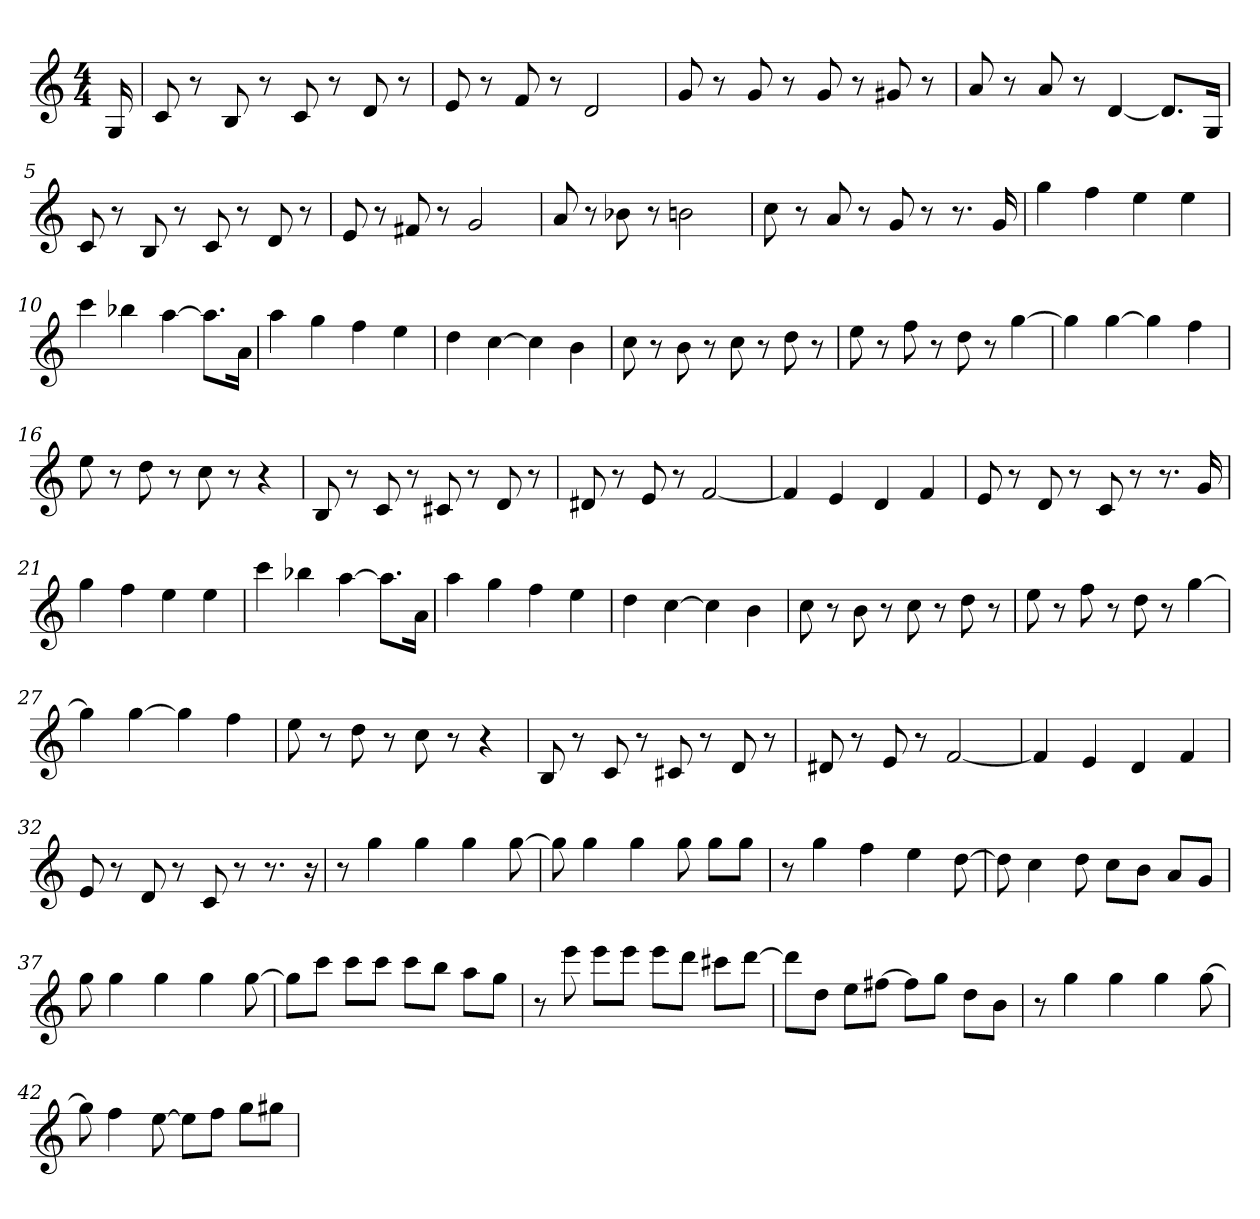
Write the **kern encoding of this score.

**kern
*part1
*staff1
*clefG2
*k[]
*C:
*M4/4
*MM112
=
16G
=1
8c
8r
8B
8r
8c
8r
8d
8r
=2
8e
8r
8f
8r
2d
=3
8g
8r
8g
8r
8g
8r
8g#X
8r
=4
8a
8r
8a
8r
[4d
8.d/L]
16G/Jk
=5
8c
8r
8B
8r
8c
8r
8d
8r
=6
8e
8r
8f#X
8r
2g
=7
8a
8r
8b-X
8r
2bn
=8
8cc
8r
8a
8r
8g
8r
8.r
16g
=9
4gg
4ff
4ee
4ee
=10
4ccc
4bb-X
[4aa
8.aa\L]
16a\Jk
=11
4aa
4gg
4ff
4ee
=12
4dd
[4cc
4cc]
4b
=13
8cc
8r
8b
8r
8cc
8r
8dd
8r
=14
8ee
8r
8ff
8r
8dd
8r
[4gg
=15
4gg]
[4gg
4gg]
4ff
=16
8ee
8r
8dd
8r
8cc
8r
4r
=17
8B
8r
8c
8r
8c#X
8r
8d
8r
=18
8d#X
8r
8e
8r
[2f
=19
4f]
4e
4d
4f
=20
8e
8r
8d
8r
8c
8r
8.r
16g
=21
4gg
4ff
4ee
4ee
=22
4ccc
4bb-X
[4aa
8.aa\L]
16a\Jk
=23
4aa
4gg
4ff
4ee
=24
4dd
[4cc
4cc]
4b
=25
8cc
8r
8b
8r
8cc
8r
8dd
8r
=26
8ee
8r
8ff
8r
8dd
8r
[4gg
=27
4gg]
[4gg
4gg]
4ff
=28
8ee
8r
8dd
8r
8cc
8r
4r
=29
8B
8r
8c
8r
8c#X
8r
8d
8r
=30
8d#X
8r
8e
8r
[2f
=31
4f]
4e
4d
4f
=32
8e
8r
8d
8r
8c
8r
8.r
16r
=33
8r
4gg
4gg
4gg
[8gg
=34
8gg]
4gg
4gg
8gg
8gg\L
8gg\J
=35
8r
4gg
4ff
4ee
[8dd
=36
8dd]
4cc
8dd
8cc\L
8b\J
8a/L
8g/J
=37
8gg
4gg
4gg
4gg
[8gg
=38
8gg\L]
8ccc\J
8ccc\L
8ccc\J
8ccc\L
8bb\J
8aa\L
8gg\J
=39
8r
8eee
8eee\L
8eee\J
8eee\L
8ddd\J
8ccc#X\L
[8ddd\J
=40
8ddd\L]
8dd\J
8ee\L
[8ff#X\J
8ff#\L]
8gg\J
8dd\L
8b\J
=41
8r
4gg
4gg
4gg
[8gg
=42
8gg]
4ff
[8ee
8ee\L]
8ff\J
8gg\L
8gg#X\J
=
*-
